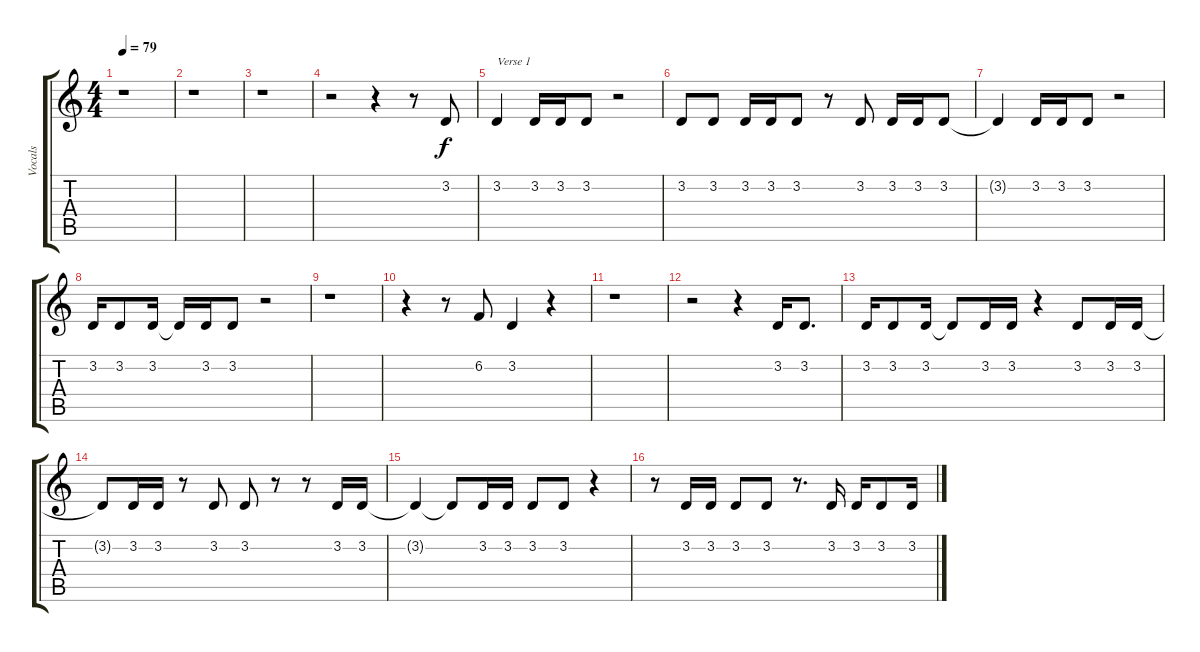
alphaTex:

\track ("Vocals" "Vocals") {instrument cello}
\staff {score tabs}
\tuning (E4 B3 G3 D3 A2 E2) {hide}
\ts (4 4)
\tempo 79
\clef g2
\ks c
r.1{dy f instrument cello} |
r.1 |
r.1 |
r.2 r.4 r.8 3.2.8 |
3.2.4{txt "Verse 1"} 3.2.16 3.2.16 3.2.8 r.2 |
3.2.8 3.2.8 3.2.16 3.2.16 3.2.8 r.8 3.2.8 3.2.16 3.2.16 3.2.8 |
3.2{t}.4 3.2.16 3.2.16 3.2.8 r.2 |
3.2.16 3.2.8 3.2.16 3.2{t}.16 3.2.16 3.2.8 r.2 |
r.1 |
r.4 r.8 6.2.8 3.2.4 r.4 |
r.1 |
r.2 r.4 3.2.16 3.2.8{d} |
3.2.16 3.2.8 3.2.16 3.2{t}.8 3.2.16 3.2.16 r.4 3.2.8 3.2.16 3.2.16 |
3.2{t}.8 3.2.16 3.2.16 r.8 3.2.8 3.2.8 r.8 r.8 3.2.16 3.2.16 |
3.2{t}.4 3.2{t}.8 3.2.16 3.2.16 3.2.8 3.2.8 r.4 |
r.8 3.2.16 3.2.16 3.2.8 3.2.8 r.8{d} 3.2.16 3.2.16 3.2.8 3.2.16
